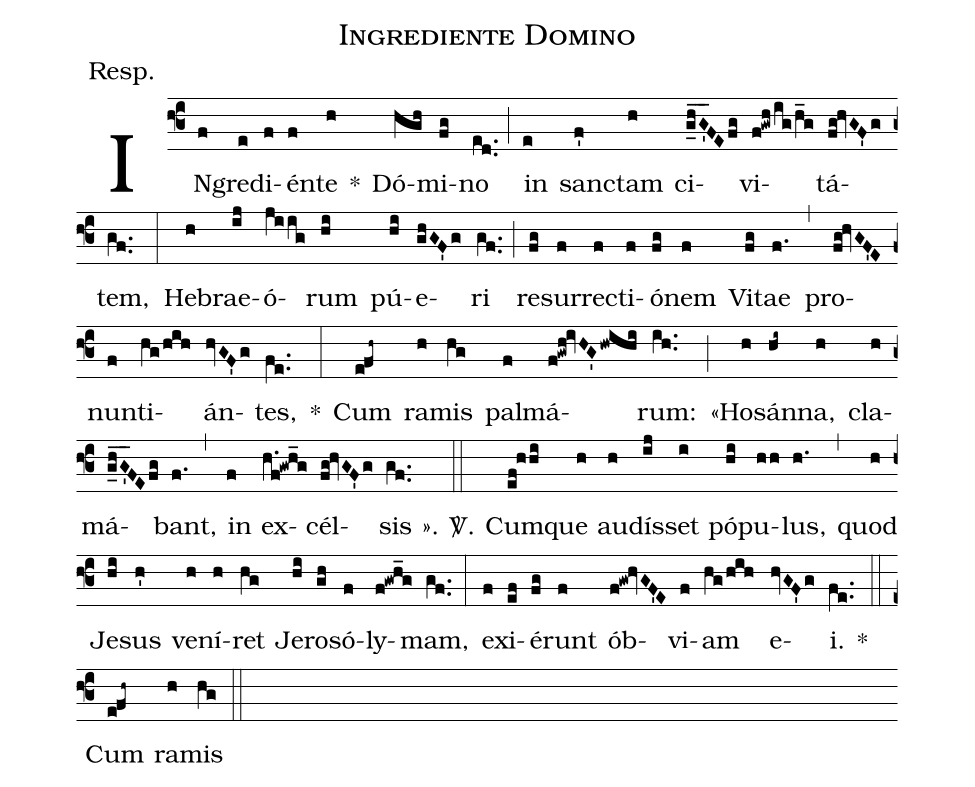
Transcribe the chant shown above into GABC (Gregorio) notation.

name:Ingrediente Domino;
annotation:Resp.;
%%
(f3) IN(f)gre(e)di(f)én(f)te(h) *() Dó(hgh)mi(fg)no(ed..) (;) in(e) sanc(f')tam(h) ci(ghG'___FEfg)vi(f!gwh/ig/h_g)tá(fg!hvGF'g)tem,(gf..) (:) He(h)brae(ij)ó(jiig)rum(hi) pú(hi)e(ghGF'g)ri(gf..) (;) re(fg)sur(f)rec(f)ti(f)ó(fg)nem(f) Vi(fg)tae(f.) (,) pro(fg!hvGF'E)nun(f)ti(hg/hih)án(hvGF'g)tes,(fe..) *(:) Cum(e!fh~) ra(h)mis(hg) pal(f)má(f!gwh!ivHG'hwihi)rum:(ih..) (;) <<Ho(h)sán(hi~)na,(h) cla(h)má(ghG'___FEfg)bant,(f.) (,) in(f) ex(h.f!gwh_g)cél(fg!hvGF'g)sis(gf..) >>. <sp>V/</sp>.(::) Cum(ef!hhi)que(h) au(h)dís(ij)set(i) pó(hi)pu(hh)lus,(h.) (,) quod(h) Je(hi)sus(h') ve(h)ní(h)ret(hg) Je(hi)ro(gh)só(f)ly(f!gwh_g)mam,(gf..) (:) ex(f)i(ef)é(fg)runt(f) ób(f!gw!hvGF'E)vi(f)am(hg/hih) e(hvGF'g)i.(fe..) *(::) Cum(e!fh~) ra(h)mis(hg) (::)
